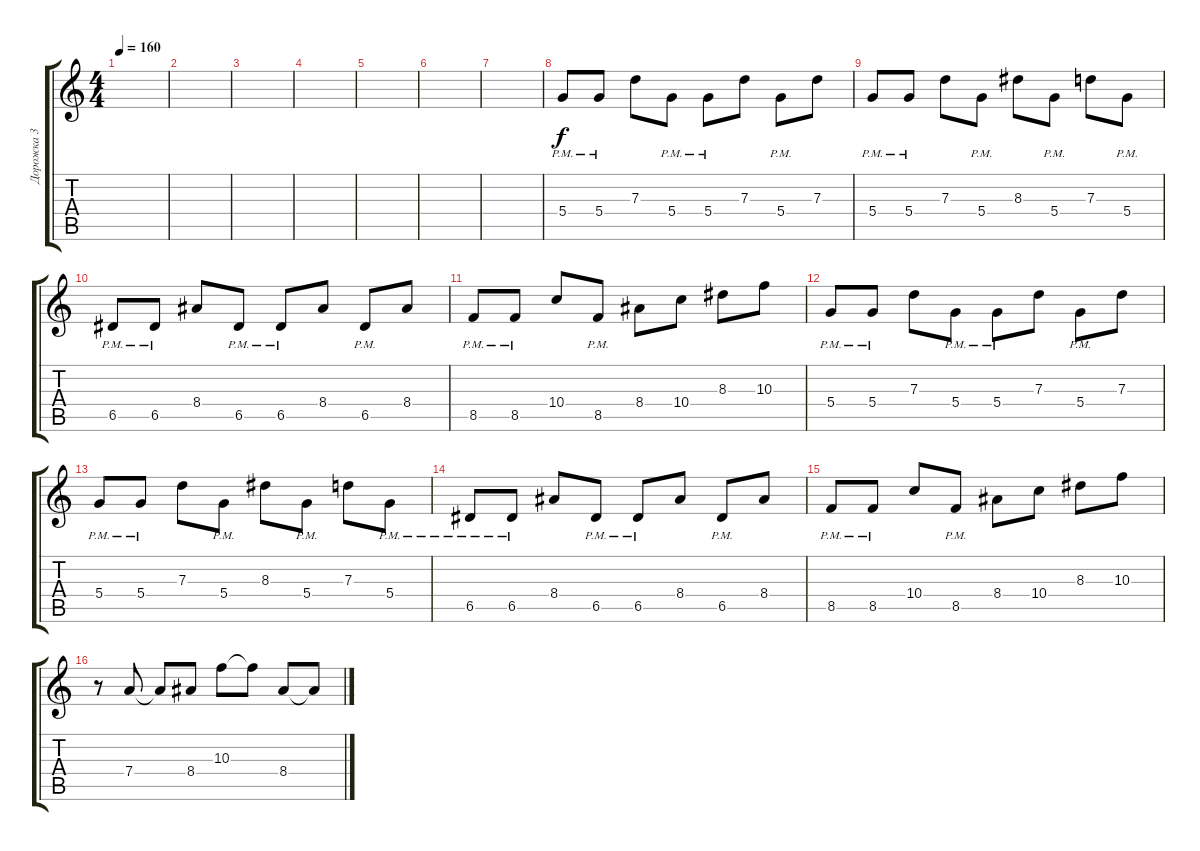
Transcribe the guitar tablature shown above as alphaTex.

\track ("Дорожка 3" "Дорожка 3") {instrument overdrivenguitar}
\staff {score tabs}
\tuning (E4 B3 G3 D3 A2 D2) {hide}
\ts (4 4)
\tempo 160
\clef g2
\ks c
|
|
|
|
|
|
|
5.4{pm}.8 5.4{pm}.8 7.3.8 5.4{pm}.8 5.4{pm}.8 7.3.8 5.4{pm}.8 7.3.8 |
5.4{pm}.8 5.4{pm}.8 7.3.8 5.4{pm}.8 8.3.8 5.4{pm}.8 7.3.8 5.4{pm}.8 |
6.5{pm}.8 6.5{pm}.8 8.4.8 6.5{pm}.8 6.5{pm}.8 8.4.8 6.5{pm}.8 8.4.8 |
8.5{pm}.8 8.5{pm}.8 10.4.8 8.5{pm}.8 8.4.8 10.4.8 8.3.8 10.3.8 |
5.4{pm}.8 5.4{pm}.8 7.3.8 5.4{pm}.8 5.4{pm}.8 7.3.8 5.4{pm}.8 7.3.8 |
5.4{pm}.8 5.4{pm}.8 7.3.8 5.4{pm}.8 8.3.8 5.4{pm}.8 7.3.8 5.4{pm}.8 |
6.5{pm}.8 6.5{pm}.8 8.4.8 6.5{pm}.8 6.5{pm}.8 8.4.8 6.5{pm}.8 8.4.8 |
8.5{pm}.8 8.5{pm}.8 10.4.8 8.5{pm}.8 8.4.8 10.4.8 8.3.8 10.3.8 |
r.8 7.4.8 7.4{t}.8 8.4.8 10.3.8 10.3{t}.8 8.4.8 8.4{t}.8
